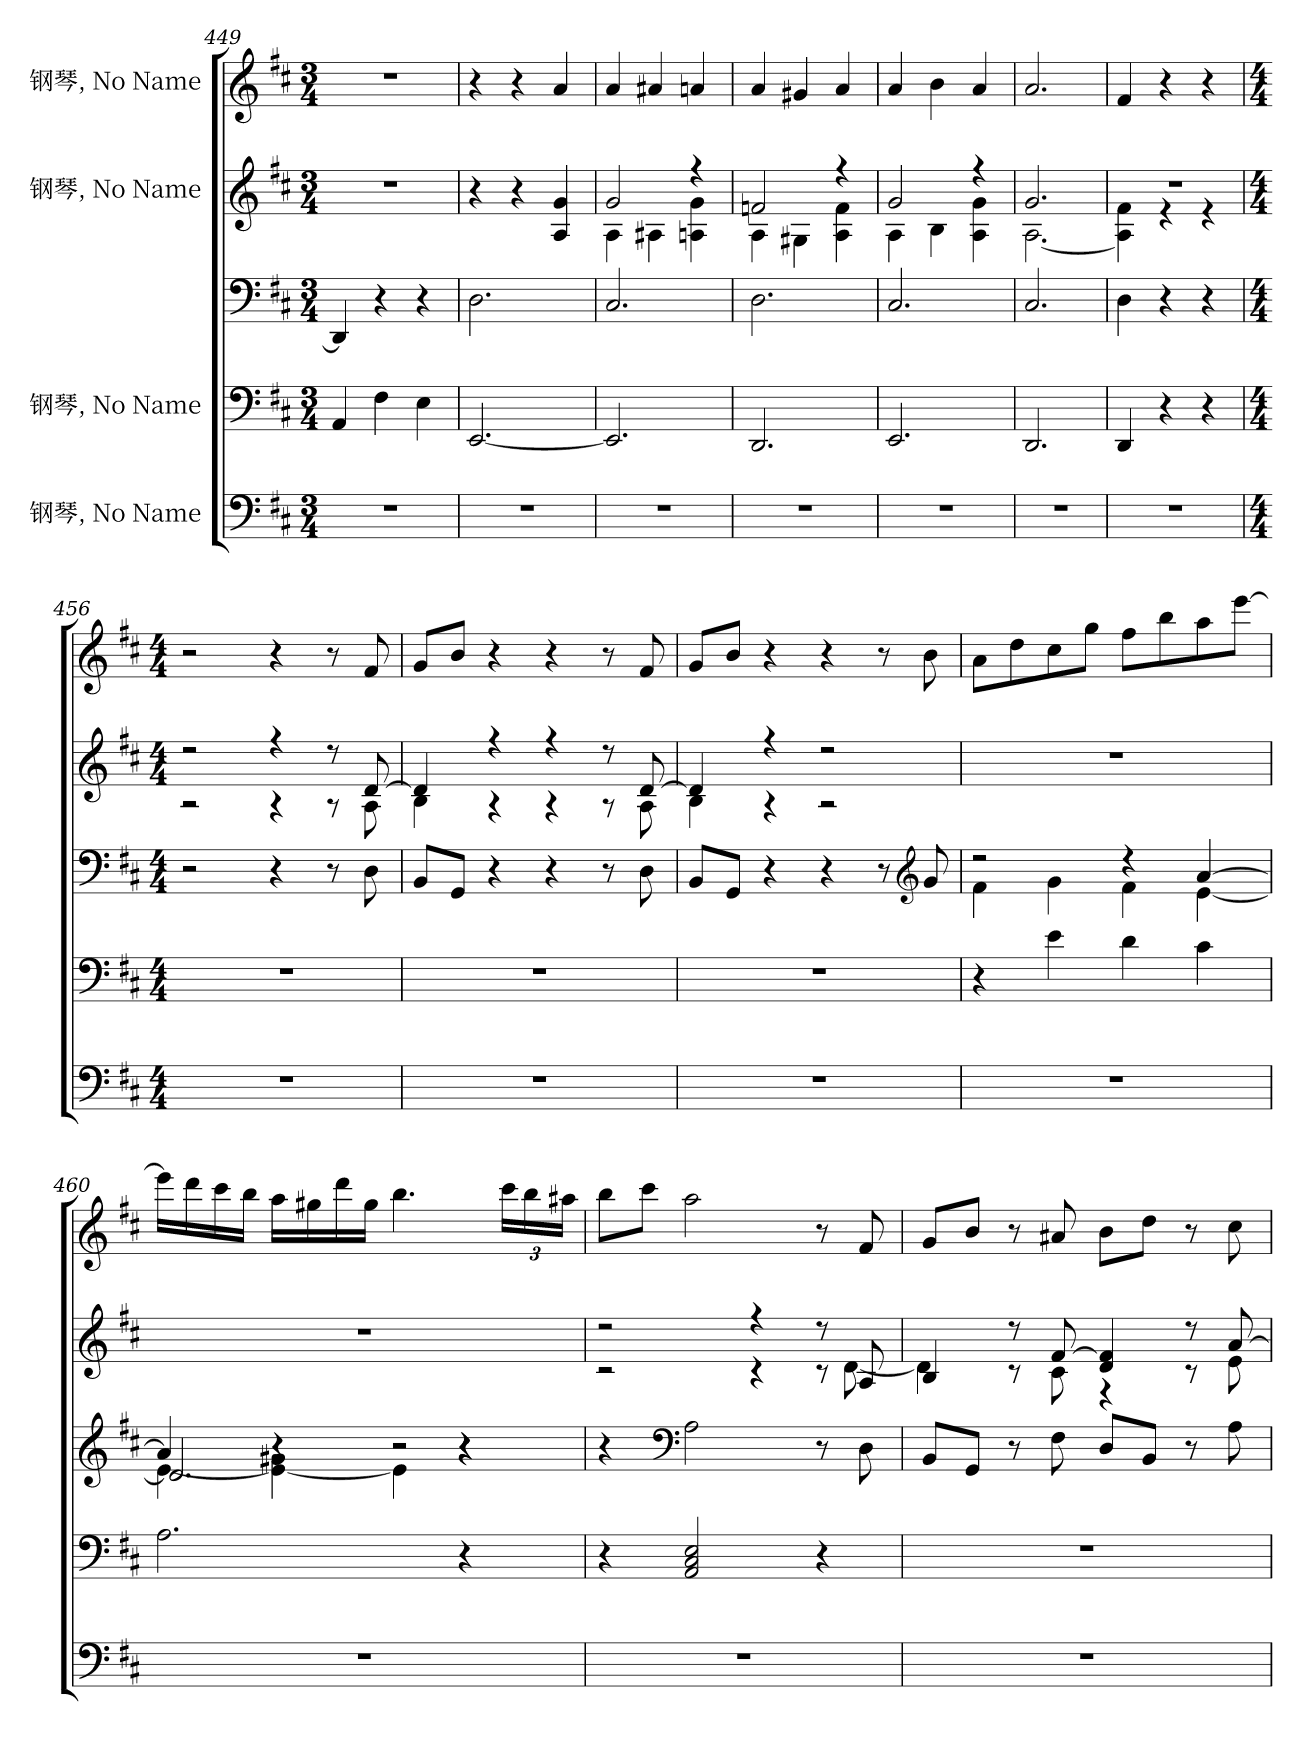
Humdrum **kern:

**kern	**kern	**kern	**kern	**kern
*part4	*part3	*part3	*part2	*part1
*staff5	*staff4	*staff3	*staff2	*staff1
*I"钢琴, No Name	*I"钢琴, No Name	*	*I"钢琴, No Name	*I"钢琴, No Name
*clefF4	*clefF4	*clefF4	*clefG2	*clefG2
*k[f#c#]	*k[f#c#]	*k[f#c#]	*k[f#c#]	*k[f#c#]
*M3/4	*M3/4	*M3/4	*M3/4	*M3/4
=449	=449	=449	=449	=449
2.r	4AA/	4DD/]	2.r	2.r
.	4F#\	4r	.	.
.	4E\	4r	.	.
=450	=450	=450	=450	=450
2.r	[2.EE/	2.D\	4r	4r
.	.	.	4r	4r
.	.	.	4A/ 4g/	4a/
=451	=451	=451	=451	=451
*	*	*	*^	*
2.r	2.EE/]	2.C#/	2g/	4A\	4a/
.	.	.	.	4A#X\	4a#X/
.	.	.	4r	4An\ 4g\	4an/
!!LO:LB:g=z
=452	=452	=452	=452	=452	=452
2.r	2.DD/	2.D\	2fn/	4A\	4a/
.	.	.	.	4G#X\	4g#X/
.	.	.	4r	4A\ 4f\	4a/
=453	=453	=453	=453	=453	=453
2.r	2.EE/	2.C#/	2g/	4A\	4a/
.	.	.	.	4B\	4b\
.	.	.	4r	4A\ 4g\	4a/
=454	=454	=454	=454	=454	=454
*	*	*	*	*	*MM150
2.r	2.DD/	2.C#/	2.g/	[2.A\	2.a/
=455	=455	=455	=455	=455	=455
2.r	4DD/	4D\	2.r	4A\] 4f#\	4f#/
.	4r	4r	.	4r	4r
.	4r	4r	.	4r	4r
=456	=456	=456	=456	=456	=456
*M4/4	*M4/4	*M4/4	*M4/4	*	*M4/4
1r	1r	2r	2r	2r	2r
.	.	4r	4r	4r	4r
.	.	8r	8r	8r	8r
*	*	*	*	*	*MM125
.	.	8D\	[8d/	8A\	8f#/
=457	=457	=457	=457	=457	=457
1r	1r	8BB/L	4d/]	4B\	8g/L
.	.	8GG/J	.	.	8b/J
.	.	4r	4r	4r	4r
.	.	4r	4r	4r	4r
.	.	8r	8r	8r	8r
.	.	8D\	[8d/	8A\	8f#/
=458	=458	=458	=458	=458	=458
1r	1r	8BB/L	4d/]	4B\	8g/L
.	.	8GG/J	.	.	8b/J
.	.	4r	4r	4r	4r
.	.	4r	2r	2r	4r
.	.	8r	.	.	8r
*	*	*clefG2	*	*	*
.	.	8g/	.	.	8b\
*	*	*	*v	*v	*
!!LO:PB:g=z
=459	=459	=459	=459	=459
*	*	*^	*	*
1r	4r	2r	4f#\	1r	8a\L
.	.	.	.	.	8dd\
.	4e\	.	4g\	.	8cc#\
.	.	.	.	.	8gg\J
.	4d\	4r	4f#\	.	8ff#\L
.	.	.	.	.	8bb\
.	4c#\	[4a/	[4e\	.	8aa\
.	.	.	.	.	[8eee\J
=460	=460	=460	=460	=460	=460
*	*	*	*^	*	*
1r	2.A\	4a/]	4e\_	2.d/	1r	16eee\LL]
.	.	.	.	.	.	16ddd\
.	.	.	.	.	.	16ccc#\
.	.	.	.	.	.	16bb\JJ
.	.	4r	4e\_ 4g#X\	.	.	16aa\LL
.	.	.	.	.	.	16gg#X\
*	*	*	*	*	*	*MM120
.	.	.	.	.	.	16ddd\
*	*	*	*	*	*	*MM118
.	.	.	.	.	.	16gg#\JJ
.	.	2r	4e\]	.	.	4.bb\
.	4r	.	4r	4r	.	.
*	*	*	*	*	*	*Xbrackettup
*	*	*	*	*	*	*MM110
.	.	.	.	.	.	24ccc#\LL
.	.	.	.	.	.	24bb\
.	.	.	.	.	.	24aa#X\JJ
*	*	*v	*v	*v	*	*
=461	=461	=461	=461	=461
*	*	*	*	*MM99
*	*	*	*^	*
1r	4r	4r	2r	2r	8bb\L
*	*	*	*	*	*MM91
.	.	.	.	.	8ccc#\J
*	*	*clefF4	*	*	*
.	2AA/ 2C#/ 2E/	2A\	.	.	2aa\
.	.	.	4r	4r	.
.	4r	8r	8r	8r	8r
*	*	*	*	*	*MM124
.	.	8D\	8A/	[8d\	8f#/
!!LO:LB:g=z
=462	=462	=462	=462	=462	=462
1r	1r	8BB/L	4B/	4d\]	8g/L
.	.	8GG/J	.	.	8b/J
.	.	8r	8r	8r	8r
.	.	8F#\	[8f#/	8c#\	8a#X/
.	.	8D/L	4d/ 4f#/]	4r	8b\L
.	.	8BB/J	.	.	8dd\J
.	.	8r	8r	8r	8r
.	.	8A\	[8a/	8e\	8cc#\
*	*	*	*v	*v	*
=	=	=	=	=
*-	*-	*-	*-	*-
